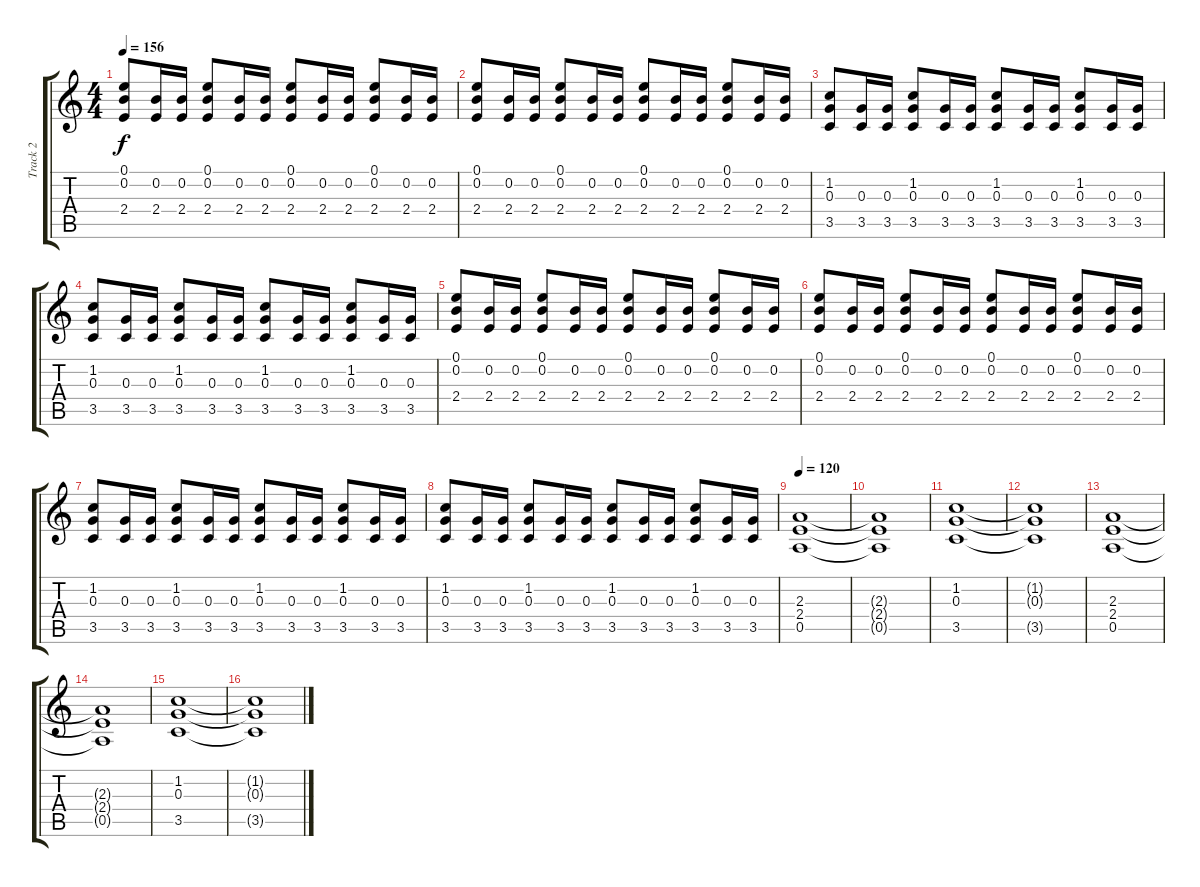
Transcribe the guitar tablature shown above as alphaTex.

\track ("Track 2" "Track 2") {instrument distortionguitar}
\staff {score tabs}
\tuning (E4 B3 G3 D3 A2 D2) {hide}
\ts (4 4)
\tempo 156
\clef g2
\ks c
(0.1 0.2 2.4).8{dy f} (0.2 2.4).16 (0.2 2.4).16 (0.1 0.2 2.4).8 (0.2 2.4).16 (0.2 2.4).16 (0.1 0.2 2.4).8 (0.2 2.4).16 (0.2 2.4).16 (0.1 0.2 2.4).8 (0.2 2.4).16 (0.2 2.4).16 |
(0.1 0.2 2.4).8 (0.2 2.4).16 (0.2 2.4).16 (0.1 0.2 2.4).8 (0.2 2.4).16 (0.2 2.4).16 (0.1 0.2 2.4).8 (0.2 2.4).16 (0.2 2.4).16 (0.1 0.2 2.4).8 (0.2 2.4).16 (0.2 2.4).16 |
(1.2 0.3 3.5).8 (0.3 3.5).16 (0.3 3.5).16 (1.2 0.3 3.5).8 (0.3 3.5).16 (0.3 3.5).16 (1.2 0.3 3.5).8 (0.3 3.5).16 (0.3 3.5).16 (1.2 0.3 3.5).8 (0.3 3.5).16 (0.3 3.5).16 |
(1.2 0.3 3.5).8 (0.3 3.5).16 (0.3 3.5).16 (1.2 0.3 3.5).8 (0.3 3.5).16 (0.3 3.5).16 (1.2 0.3 3.5).8 (0.3 3.5).16 (0.3 3.5).16 (1.2 0.3 3.5).8 (0.3 3.5).16 (0.3 3.5).16 |
(0.1 0.2 2.4).8 (0.2 2.4).16 (0.2 2.4).16 (0.1 0.2 2.4).8 (0.2 2.4).16 (0.2 2.4).16 (0.1 0.2 2.4).8 (0.2 2.4).16 (0.2 2.4).16 (0.1 0.2 2.4).8 (0.2 2.4).16 (0.2 2.4).16 |
(0.1 0.2 2.4).8 (0.2 2.4).16 (0.2 2.4).16 (0.1 0.2 2.4).8 (0.2 2.4).16 (0.2 2.4).16 (0.1 0.2 2.4).8 (0.2 2.4).16 (0.2 2.4).16 (0.1 0.2 2.4).8 (0.2 2.4).16 (0.2 2.4).16 |
(1.2 0.3 3.5).8 (0.3 3.5).16 (0.3 3.5).16 (1.2 0.3 3.5).8 (0.3 3.5).16 (0.3 3.5).16 (1.2 0.3 3.5).8 (0.3 3.5).16 (0.3 3.5).16 (1.2 0.3 3.5).8 (0.3 3.5).16 (0.3 3.5).16 |
(1.2 0.3 3.5).8 (0.3 3.5).16 (0.3 3.5).16 (1.2 0.3 3.5).8 (0.3 3.5).16 (0.3 3.5).16 (1.2 0.3 3.5).8 (0.3 3.5).16 (0.3 3.5).16 (1.2 0.3 3.5).8 (0.3 3.5).16 (0.3 3.5).16 |
\tempo 120
(2.3 2.4 0.5).1 |
(2.3{t} 2.4{t} 0.5{t}).1 |
(1.2 0.3 3.5).1 |
(1.2{t} 0.3{t} 3.5{t}).1 |
(2.3 2.4 0.5).1 |
(2.3{t} 2.4{t} 0.5{t}).1 |
(1.2 0.3 3.5).1 |
(1.2{t} 0.3{t} 3.5{t}).1
